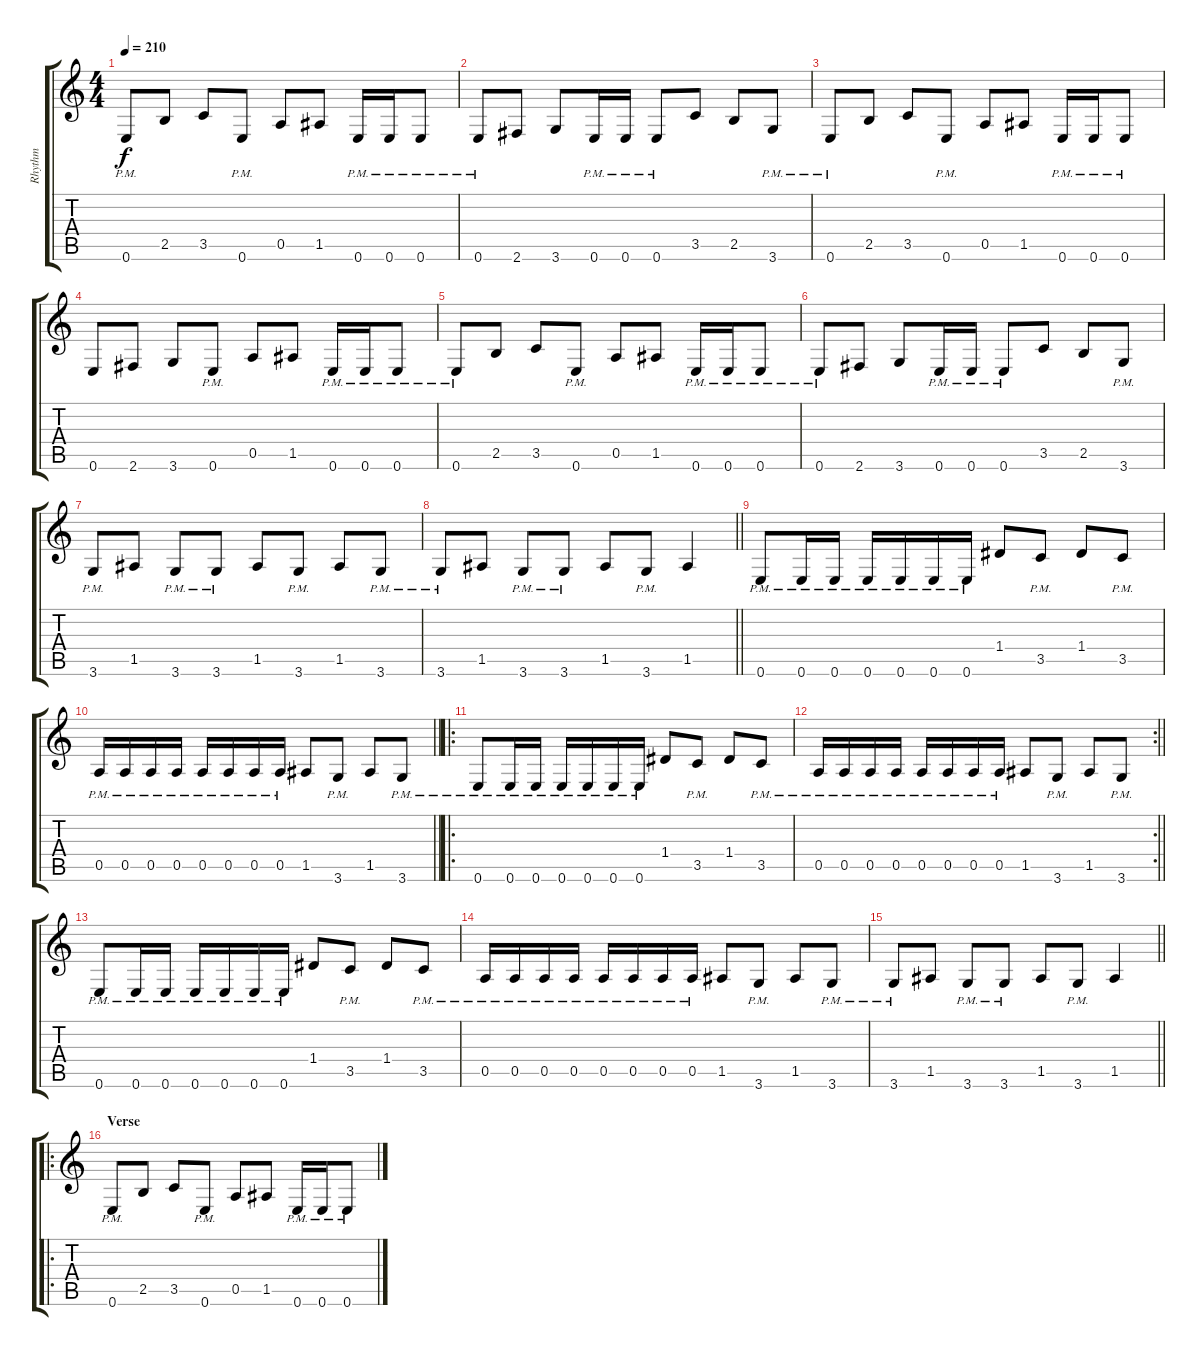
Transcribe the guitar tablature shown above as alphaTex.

\track ("Rhythm" "Rhythm") {instrument distortionguitar}
\staff {score tabs}
\tuning (E4 B3 G3 D3 A2 E2) {hide}
\ts (4 4)
\tempo 210
\clef g2
\ks c
0.6{pm}.8{dy f} 2.5.8 3.5.8 0.6{pm}.8 0.5.8 1.5.8 0.6{pm}.16 0.6{pm}.16 0.6{pm}.8 |
0.6{pm}.8 2.6.8 3.6.8 0.6{pm}.16 0.6{pm}.16 0.6{pm}.8 3.5.8 2.5.8 3.6{pm}.8 |
0.6{pm}.8 2.5.8 3.5.8 0.6{pm}.8 0.5.8 1.5.8 0.6{pm}.16 0.6{pm}.16 0.6{pm}.8 |
0.6.8 2.6.8 3.6.8 0.6{pm}.8 0.5.8 1.5.8 0.6{pm}.16 0.6{pm}.16 0.6{pm}.8 |
0.6{pm}.8 2.5.8 3.5.8 0.6{pm}.8 0.5.8 1.5.8 0.6{pm}.16 0.6{pm}.16 0.6{pm}.8 |
0.6{pm}.8 2.6.8 3.6.8 0.6{pm}.16 0.6{pm}.16 0.6{pm}.8 3.5.8 2.5.8 3.6{pm}.8 |
3.6{pm}.8 1.5.8 3.6{pm}.8 3.6{pm}.8 1.5.8 3.6{pm}.8 1.5.8 3.6{pm}.8 |
\barLineRight lightlight
3.6{pm}.8 1.5.8 3.6{pm}.8 3.6{pm}.8 1.5.8 3.6{pm}.8 1.5.4 |
0.6{pm}.8 0.6{pm}.16 0.6{pm}.16 0.6{pm}.16 0.6{pm}.16 0.6{pm}.16 0.6{pm}.16 1.4.8 3.5{pm}.8 1.4.8 3.5{pm}.8 |
\barLineRight lightlight
0.5{pm}.16 0.5{pm}.16 0.5{pm}.16 0.5{pm}.16 0.5{pm}.16 0.5{pm}.16 0.5{pm}.16 0.5{pm}.16 1.5.8 3.6{pm}.8 1.5.8 3.6{pm}.8 |
\ro
0.6{pm}.8 0.6{pm}.16 0.6{pm}.16 0.6{pm}.16 0.6{pm}.16 0.6{pm}.16 0.6{pm}.16 1.4.8 3.5{pm}.8 1.4.8 3.5{pm}.8 |
\rc 2
\barLineRight lightlight
0.5{pm}.16 0.5{pm}.16 0.5{pm}.16 0.5{pm}.16 0.5{pm}.16 0.5{pm}.16 0.5{pm}.16 0.5{pm}.16 1.5.8 3.6{pm}.8 1.5.8 3.6{pm}.8 |
0.6{pm}.8 0.6{pm}.16 0.6{pm}.16 0.6{pm}.16 0.6{pm}.16 0.6{pm}.16 0.6{pm}.16 1.4.8 3.5{pm}.8 1.4.8 3.5{pm}.8 |
0.5{pm}.16 0.5{pm}.16 0.5{pm}.16 0.5{pm}.16 0.5{pm}.16 0.5{pm}.16 0.5{pm}.16 0.5{pm}.16 1.5.8 3.6{pm}.8 1.5.8 3.6{pm}.8 |
\barLineRight lightlight
3.6{pm}.8 1.5.8 3.6{pm}.8 3.6{pm}.8 1.5.8 3.6{pm}.8 1.5.4 |
\ro
\section ("" "Verse")
0.6{pm}.8 2.5.8 3.5.8 0.6{pm}.8 0.5.8 1.5.8 0.6{pm}.16 0.6{pm}.16 0.6{pm}.8
